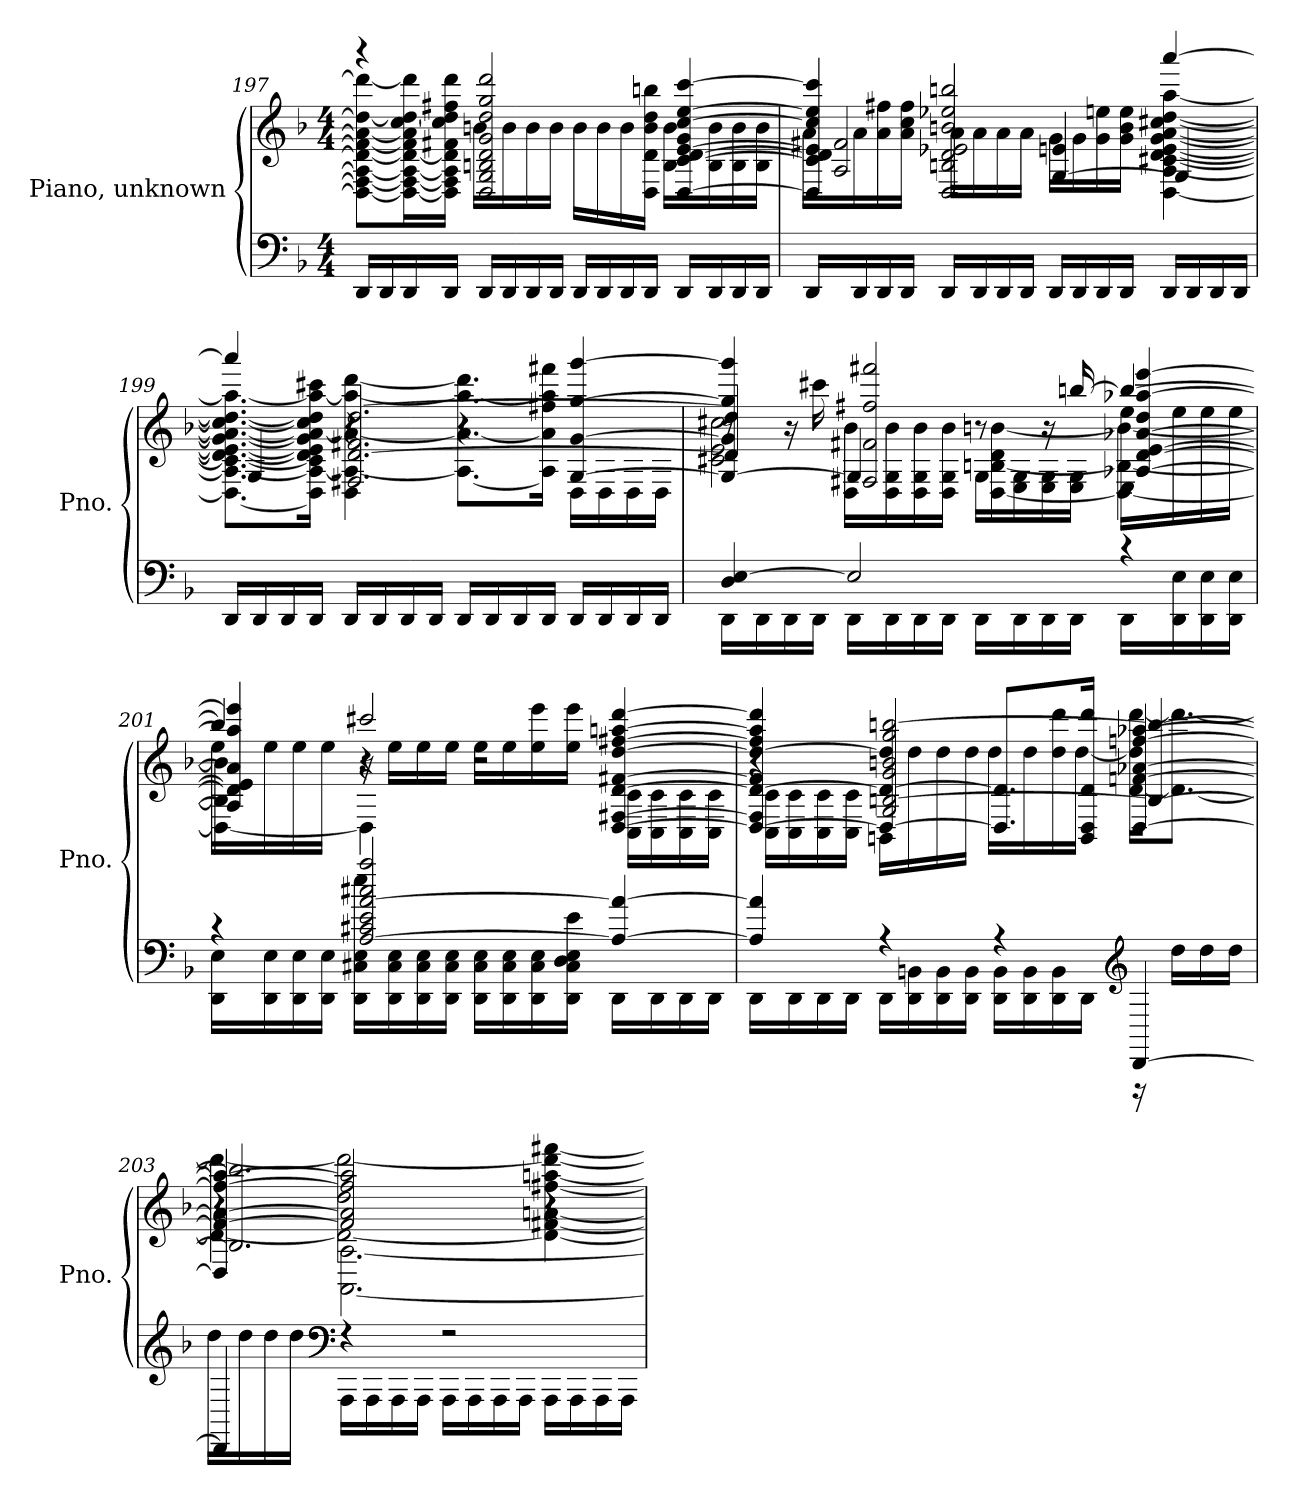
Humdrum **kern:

**kern	**kern
*part1	*part1
*staff2	*staff1
*I"Piano, unknown	*
*I'Pno.	*
!!LO:PB:g=z
*clefF4	*clefG2
*k[b-]	*k[b-]
*M4/4	*M4/4
=197	=197
*	*^
16DD/LL	4r	8D\_ 8F#\_ 8A\_ 8d\_ 8f#\_ 8a\_ 8dd\_ 8ddd\_L
16DD/	.	.
16DD/	.	16D\_ 16F#\_ 16A\_ 16d\_ 16f#\] 16a\] 16cc\ 16dd\_ 16ddd\]L
16DD/JJ	.	16D\] 16F#\] 16A\] 16d\] 16f#X\ 16cc\ 16dd\] 16ff#X\ 16ddd\JJ
16DD/LL	2D/ 2G/ 2Bn/ 2d/ 2g/ 2dd/ 2gg/ 2ddd/	16bn\LL
16DD/	.	16b\
16DD/	.	16b\
16DD/JJ	.	16b\JJ
16DD/LL	.	16b\LL
16DD/	.	16b\
16DD/	.	16b\
16DD/JJ	.	16D\ 16d\ 16b\ 16dd\ 16bbn\JJ
16DD/LL	[4D/ [4c/ [4d/ [4e/ 4g/ [4cc/ [4ee/ [4ccc/	16B\ 16b\LL
16DD/	.	16B\ 16b\
16DD/	.	16B\ 16b\
16DD/JJ	.	16B\ 16b\JJ
!!LO:LB:g=z
=198	=198	=198
*	*	*^
16DD/LL	4D/] 4c/] 4d/] 4e/] 4cc/] 4ee/] 4ccc/]	16a\LL	2A/ 2f#X/
16DD/	.	16a\	.
16DD/	.	16a\ 16ff#X\	.
16DD/JJ	.	16a\ 16cc\ 16ff#\JJ	.
16DD/LL	2D/ 2Bn/ 2d/ 2e-X/ 2bn/ 2ee-X/ 2bbn/	16a\LL	.
16DD/	.	16a\	.
16DD/	.	16a\	.
16DD/JJ	.	16a\JJ	.
16DD/LL	.	16g\LL	[4G/ 4en/
16DD/	.	16g\	.
16DD/	.	16g\ 16een\	.
16DD/JJ	.	16g\ 16b\ 16ee\JJ	.
16DD/LL	[4aaa/	[4D\ [4A\ [4c#X\ [4d\ [4e\ [4g\ [4a\ [4cc#X\ [4dd\ [4aa\	4G/]
16DD/	.	.	.
16DD/	.	.	.
16DD/JJ	.	.	.
!!LO:LB:g=z	!!	!!
=199	=199	=199	=199
16DD/LL	4aaa/]	8.D\_ 8.A\_ 8.c#\_ 8.d\_ 8.e\_ 8.g\_ 8.a\_ 8.cc#\_ 8.dd\_ 8.aa\_L	4G/
16DD/	.	.	.
16DD/	.	.	.
16DD/JJ	.	16D\] 16A\_ 16c#\] 16d\] 16e\] 16g\] 16a\_ 16cc#\] 16dd\] 16aa\_ 16ccc#X\Jk	.
16DD/LL	4r	4D\ 4A\_ 4a\_ 4aa\_ [4ddd\	2.F#X/ [2.d/ 2.f#X/ [2.dd/
16DD/	.	.	.
16DD/	.	.	.
16DD/JJ	.	.	.
16DD/LL	4r	8.A\_ 8.a\_ 8.aa\_ 8.ddd\]L	.
16DD/	.	.	.
16DD/	.	.	.
16DD/JJ	.	16A\] 16a\] 16ff#X\ 16aa\] 16fff#X\Jk	.
16DD/LL	[4G/ [4g/ [4gg/ [4ggg/	16D\LL	.
16DD/	.	16D\	.
16DD/	.	16D\	.
16DD/JJ	.	16D\JJ	.
!!LO:LB:g=z
=200	=200	=200	=200
*^	*	*	*^
4D/ [4E/	16DD\LL	4G/_ 4g/] 4gg/] 4ggg/]	8r	4d/] 4dd/]	2c#X\ 2e\ 2cc#X\
.	16DD\	.	.	.	.
.	16DD\	.	16r	.	.
.	16DD\JJ	.	16ccc#X\	.	.
2E/]	16DD\LL	4G/]	16D\ 16b-\LL	2F#X/ 2f#X/ 2ff#X/ 2fff#X/	.
.	16DD\	.	16D\ 16G\ 16b-\	.	.
.	16DD\	.	16D\ 16G\ 16b-\	.	.
.	16DD\JJ	.	16D\ 16G\ 16b-\JJ	.	.
.	16DD\LL	8r	16G\LL	.	[4D\ [4Bn\ 4d\ [4bn\
.	16DD\	.	16E\ 16G\	.	.
.	16DD\	16r	16E\ 16G\	.	.
.	16DD\JJ	[16bbn/	16E\ 16G\JJ	.	.
4r	16DD\LL	4bb/_	16E\ 16ee\LL	[4A-X/ [4d/ [4e/ [4a-X/ 4dd/ [4aa-X/ [4eee/	4D\_ 4B\_ 4b\_
.	16DD\ 16E\	.	16ee\	.	.
.	16DD\ 16E\	.	16ee\	.	.
.	16DD\ 16E\JJ	.	16ee\JJ	.	.
!!LO:LB:g=z	!!	!!	!!
=201	=201	=201	=201	=201	=201
4r	16DD\ 16E\LL	4bb/]	16ee\LL	4A-/] 4d/] 4e/] 4a-/] 4aa-/] 4eee/]	4D\_ 4B\] 4b\]
.	16DD\ 16E\	.	16ee\	.	.
.	16DD\ 16E\	.	16ee\	.	.
.	16DD\ 16E\JJ	.	16ee\JJ	.	.
[2A/ 2c#X/ 2e/ [2a/ 2cc#X/ 2aa/	16DD\ 16C#X\ 16E\ 16ee\LL	2ccc#X/	16r	4r	4D\]
.	16DD\ 16C#\ 16E\	.	16ee\LL	.	.
.	16DD\ 16C#\ 16E\	.	16ee\	.	.
.	16DD\ 16C#\ 16E\JJ	.	16ee\JJ	.	.
.	16DD\ 16C#\ 16E\LL	.	16ee\LL	2r	2r
.	16DD\ 16C#\ 16E\	.	16ee\	.	.
.	16DD\ 16C#\ 16E\	.	16ee\ 16eee\	.	.
.	16DD\ 16C#\ 16D\ 16E\ 16e\JJ	.	16ee\ 16eee\JJ	.	.
4A/_ 4a/_	16DD\LL	[4D/ [4F#X/ [4d/ [4f#X/ [4dd/ [4ff#X/ [4aan/ [4ddd/	16C\ 16c\LL	.	.
.	16DD\	.	16C\ 16c\	.	.
.	16DD\	.	16C\ 16c\	.	.
.	16DD\JJ	.	16C\ 16c\JJ	.	.
*	*	*	*	*v	*v
!!LO:LB:g=z
=202	=202	=202	=202	=202
4A/] 4a/]	16DD\LL	4D/_ 4F#/] 4d/_ 4f#/] 4dd/_ 4ff#/] 4aa/] 4ddd/]	16C\ 16c\LL	4r
.	16DD\	.	16C\ 16c\	.
.	16DD\	.	16C\ 16c\	.
.	16DD\JJ	.	16C\ 16c\JJ	.
4r	16DD\LL	4D/_ 4d/_ 4dd/]	16BBn\LL	2G/ [2Bn/ 2g/ 2bn/ 2gg/ [2bbn/
.	16DD\ 16BBn\	.	16dd\	.
.	16DD\ 16BB\	.	16dd\	.
.	16DD\ 16BB\JJ	.	16dd\JJ	.
4r	16DD\ 16BB\LL	8.D/] 8.d/]L	16dd\LL	.
.	16DD\ 16BB\	.	16dd\	.
.	16DD\ 16BB\	.	16dd\ 16ddd\	.
.	16DD\JJ	16BB/ 16D/ 16d/ 16ddd/Jk	[16dd\JJ	.
*clefG2	*	*	*	*
[4DD/	16r	[4D/ [4fn/ [4a-X/ [4ffn/ [4aa-X/	[16d\ 16dd\] [16ddd\KL	4B/_ 4bb/_
.	16dd\LL	.	8.d\_ 8.ddd\_J	.
.	16dd\	.	.	.
.	16dd\JJ	.	.	.
!!LO:PB:g=z
=203	=203	=203	=203	=203
*	*	*	*	*^
4DD/]	16dd\LL	4D/] 4f/_ 4a-/_ 4ff/_ 4aa-/_	4d\_ 4ddd\_	2.B/] 2.bb/]	4r
.	16dd\	.	.	.	.
.	16dd\	.	.	.	.
.	16dd\JJ	.	.	.	.
*clefF4	*	*	*	*	*
4r	16AAA\LL	2f/] 2a-/] 2ff/] 2aa-/]	2d\_ 2dd\ 2ddd\_	.	[2.AA\ [2.A\
.	16AAA\	.	.	.	.
.	16AAA\	.	.	.	.
.	16AAA\JJ	.	.	.	.
2r	16AAA\LL	.	.	.	.
.	16AAA\	.	.	.	.
.	16AAA\	.	.	.	.
.	16AAA\JJ	.	.	.	.
.	16AAA\LL	4r	4d\_ [4f#X\ [4an\ [4ff#X\ [4aan\ 4ddd\_ [4fff#X\	4r	.
.	16AAA\	.	.	.	.
.	16AAA\	.	.	.	.
.	16AAA\JJ	.	.	.	.
*v	*v	*	*	*	*
*	*v	*v	*v	*v
=	=
*-	*-
